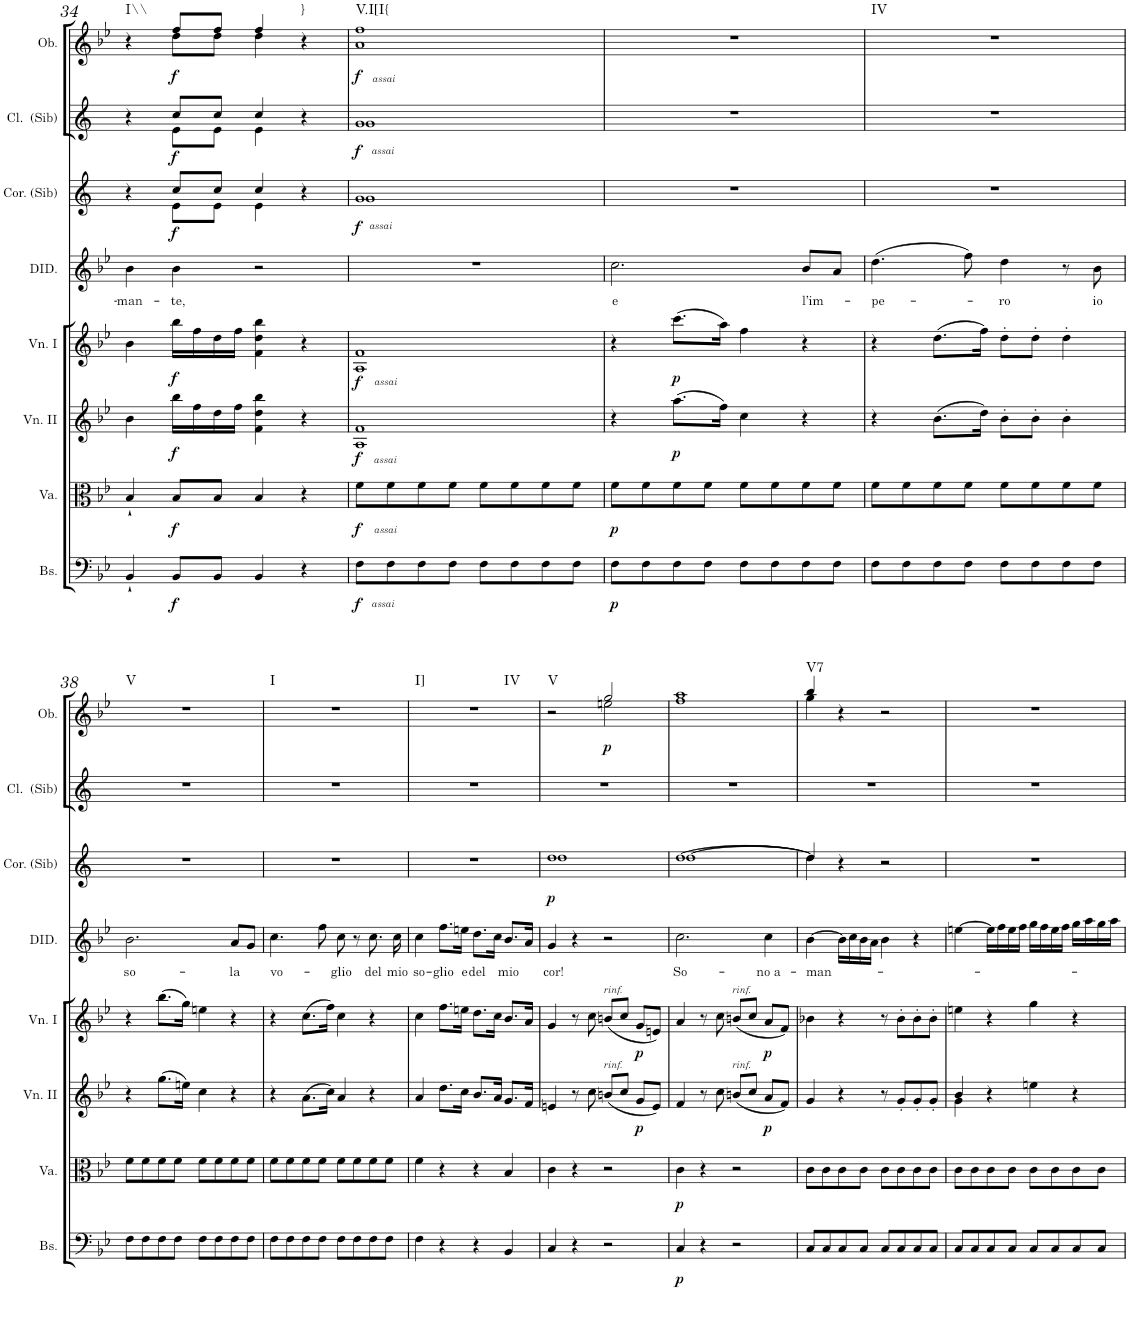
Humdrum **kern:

**kern	**dynam	**kern	**dynam	**kern	**dynam	**kern	**dynam	**kern	**text	**kern	**dynam	**kern	**dynam	**kern	**dynam	**harte
*part8	*part8	*part7	*part7	*part6	*part6	*part5	*part5	*part4	*part4	*part3	*part3	*part2	*part2	*part1	*part1	*part1
*staff8	*staff8	*staff7	*staff7	*staff6	*staff6	*staff5	*staff5	*staff4	*staff4	*staff3	*staff3	*staff2	*staff2	*staff1	*staff1	*
*I"Basso	*	*I"Viola	*	*I"Violino II	*	*I"Violino I	*	*I"DIDONE	*	*I"Corni in Sib	*	*I"Clarinetti in Sib	*	*I"Oboi	*	*
*I'Bs.	*	*I'Va.	*	*I'Vn. II	*	*I'Vn. I	*	*I'DID.	*	*I'Cor. (Sib)	*	*I'Cl.  (Sib)	*	*I'Ob.	*	*
!!LO:PB:g=z
*clefF4	*	*clefC3	*	*clefG2	*	*clefG2	*	*clefG2	*	*clefG2	*	*clefG2	*	*clefG2	*	*
*	*	*	*	*	*	*	*	*	*	*Trd1c2	*	*Trd1c2	*	*	*	*
*k[b-e-]	*	*k[b-e-]	*	*k[b-e-]	*	*k[b-e-]	*	*k[b-e-]	*	*k[]	*	*k[]	*	*k[b-e-]	*	*
*B-:	*	*B-:	*	*B-:	*	*B-:	*	*B-:	*	*	*	*	*	*B-:	*	*
*M4/4	*	*M4/4	*	*M4/4	*	*M4/4	*	*M4/4	*	*M4/4	*	*M4/4	*	*M4/4	*	*
=34	=34	=34	=34	=34	=34	=34	=34	=34	=34	=34	=34	=34	=34	=34	=34	=34
!	!	!	!	!	!	!	!	!	!LO:LY:b	!	!	!	!	!	!	!LO:H:kt=I\\
*	*	*	*	*	*	*	*	*	*	*^	*	*^	*	*^	*	*
4BB-`/	.	4B-`/	.	4b-\	.	4b-\	.	4b-\	-man-	4r	4ryy	.	4r	4ryy	.	4r	4ryy	.	N
!	!LO:DY:b	!	!LO:DY:b	!	!LO:DY:b	!	!LO:DY:b	!	!LO:LY:b	!	!	!LO:DY:b	!	!	!LO:DY:b	!	!	!LO:DY:b	!
8BB-/L	f	8B-/L	f	16bb-\LL	f	16bb-\LL	f	4b-\	-te,	8cc/L	8e\L	f	8cc/L	8e\L	f	8ff/L	8dd\L	f	.
.	.	.	.	16ff\	.	16ff\	.	.	.	.	.	.	.	.	.	.	.	.	.
8BB-/J	.	8B-/J	.	16dd\	.	16dd\	.	.	.	8cc/J	8e\J	.	8cc/J	8e\J	.	8ff/J	8dd\J	.	.
.	.	.	.	16ff\JJ	.	16ff\JJ	.	.	.	.	.	.	.	.	.	.	.	.	.
4BB-/	.	4B-/	.	4f\ 4dd\ 4bb-\	.	4f\ 4dd\ 4bb-\	.	2r	.	4cc/	4e\	.	4cc/	4e\	.	4ff/	4dd\	.	.
!	!	!	!	!	!	!	!	!	!	!	!	!	!	!	!	!	!	!	!LO:H:kt=}
4r	.	4r	.	4r	.	4r	.	.	.	4r	4ryy	.	4r	4ryy	.	4r	4ryy	.	N
=35	=35	=35	=35	=35	=35	=35	=35	=35	=35	=35	=35	=35	=35	=35	=35	=35	=35	=35	=35
!	!	!	!	!	!	!	!	!	!	!	!	!	!	!	!	!LO:TX:b:i:t=assai	!	!	!
!	!	!	!	!	!	!	!	!	!	!	!	!	!LO:TX:b:i:t=assai	!	!	!	!	!	!
!	!	!	!	!	!	!	!	!	!	!LO:TX:b:i:t=assai	!	!	!	!	!	!	!	!	!
!	!	!	!	!	!	!LO:TX:b:i:t=assai	!	!	!	!	!	!	!	!	!	!	!	!	!
!	!	!	!	!LO:TX:b:i:t=assai	!	!	!	!	!	!	!	!	!	!	!	!	!	!	!
!	!	!LO:TX:b:i:t=assai	!	!	!	!	!	!	!	!	!	!	!	!	!	!	!	!	!
!LO:TX:b:i:t=assai	!	!	!	!	!	!	!	!	!	!	!	!	!	!	!	!	!	!	!
!	!LO:DY:b	!	!LO:DY:b	!	!LO:DY:b	!	!LO:DY:b	!	!	!	!	!LO:DY:b	!	!	!LO:DY:b	!	!	!LO:DY:b	!LO:H:kt=V.I[I{
8F\L	f	8f\L	f	1A 1f	f	1A 1f	f	1r	.	1g	1g	f	1g	1g	f	1ff	1a	f	N
8F\	.	8f\	.	.	.	.	.	.	.	.	.	.	.	.	.	.	.	.	.
8F\	.	8f\	.	.	.	.	.	.	.	.	.	.	.	.	.	.	.	.	.
8F\J	.	8f\J	.	.	.	.	.	.	.	.	.	.	.	.	.	.	.	.	.
8F\L	.	8f\L	.	.	.	.	.	.	.	.	.	.	.	.	.	.	.	.	.
8F\	.	8f\	.	.	.	.	.	.	.	.	.	.	.	.	.	.	.	.	.
8F\	.	8f\	.	.	.	.	.	.	.	.	.	.	.	.	.	.	.	.	.
8F\J	.	8f\J	.	.	.	.	.	.	.	.	.	.	.	.	.	.	.	.	.
*	*	*	*	*	*	*	*	*	*	*v	*v	*	*	*	*	*v	*v	*	*
*	*	*	*	*	*	*	*	*	*	*	*	*v	*v	*	*	*	*
=36	=36	=36	=36	=36	=36	=36	=36	=36	=36	=36	=36	=36	=36	=36	=36	=36
!	!LO:DY:b	!	!LO:DY:b	!	!	!	!	!	!LO:LY:b	!	!	!	!	!	!	!
8F\L	p	8f\L	p	4r	.	4r	.	2.cc\	e	1r	.	1r	.	1r	.	.
8F\	.	8f\	.	.	.	.	.	.	.	.	.	.	.	.	.	.
!	!	!	!	!	!LO:DY:b	!	!LO:DY:b	!	!	!	!	!	!	!	!	!
8F\	.	8f\	.	(>8.aa\L	p	(>8.ccc\L	p	.	.	.	.	.	.	.	.	.
8F\J	.	8f\J	.	.	.	.	.	.	.	.	.	.	.	.	.	.
.	.	.	.	16ff\Jk)	.	16aa\Jk)	.	.	.	.	.	.	.	.	.	.
8F\L	.	8f\L	.	4cc\	.	4ff\	.	.	.	.	.	.	.	.	.	.
8F\	.	8f\	.	.	.	.	.	.	.	.	.	.	.	.	.	.
!	!	!	!	!	!	!	!	!	!LO:LY:b	!	!	!	!	!	!	!
8F\	.	8f\	.	4r	.	4r	.	8b-/L	l’im-	.	.	.	.	.	.	.
8F\J	.	8f\J	.	.	.	.	.	8a/J	.	.	.	.	.	.	.	.
=37	=37	=37	=37	=37	=37	=37	=37	=37	=37	=37	=37	=37	=37	=37	=37	=37
!	!	!	!	!	!	!	!	!	!LO:LY:b	!	!	!	!	!	!	!LO:H:kt=IV
8F\L	.	8f\L	.	4r	.	4r	.	(>4.dd\	-pe-	1r	.	1r	.	1r	.	N
8F\	.	8f\	.	.	.	.	.	.	.	.	.	.	.	.	.	.
8F\	.	8f\	.	(>8.b-\L	.	(>8.dd\L	.	.	.	.	.	.	.	.	.	.
8F\J	.	8f\J	.	.	.	.	.	8ff\)	.	.	.	.	.	.	.	.
.	.	.	.	16dd\Jk)	.	16ff\Jk)	.	.	.	.	.	.	.	.	.	.
!	!	!	!	!	!	!	!	!	!LO:LY:b	!	!	!	!	!	!	!
8F\L	.	8f\L	.	8b-'\L	.	8dd'\L	.	4dd\	-ro	.	.	.	.	.	.	.
8F\	.	8f\	.	8b-'\J	.	8dd'\J	.	.	.	.	.	.	.	.	.	.
8F\	.	8f\	.	4b-'\	.	4dd'\	.	8r	.	.	.	.	.	.	.	.
!	!	!	!	!	!	!	!	!	!LO:LY:b	!	!	!	!	!	!	!
8F\J	.	8f\J	.	.	.	.	.	8b-\	io	.	.	.	.	.	.	.
!!LO:LB:g=z
=38	=38	=38	=38	=38	=38	=38	=38	=38	=38	=38	=38	=38	=38	=38	=38	=38
!	!	!	!	!	!	!	!	!	!LO:LY:b	!	!	!	!	!	!	!LO:H:kt=V
8F\L	.	8f\L	.	4r	.	4r	.	2.b-\	so-	1r	.	1r	.	1r	.	N
8F\	.	8f\	.	.	.	.	.	.	.	.	.	.	.	.	.	.
8F\	.	8f\	.	(>8.gg\L	.	(>8.bb-\L	.	.	.	.	.	.	.	.	.	.
8F\J	.	8f\J	.	.	.	.	.	.	.	.	.	.	.	.	.	.
.	.	.	.	16een\Jk)	.	16gg\Jk)	.	.	.	.	.	.	.	.	.	.
8F\L	.	8f\L	.	4cc\	.	4een\	.	.	.	.	.	.	.	.	.	.
8F\	.	8f\	.	.	.	.	.	.	.	.	.	.	.	.	.	.
!	!	!	!	!	!	!	!	!	!LO:LY:b	!	!	!	!	!	!	!
8F\	.	8f\	.	4r	.	4r	.	8a/L	-la	.	.	.	.	.	.	.
8F\J	.	8f\J	.	.	.	.	.	8g/J	.	.	.	.	.	.	.	.
=39	=39	=39	=39	=39	=39	=39	=39	=39	=39	=39	=39	=39	=39	=39	=39	=39
!	!	!	!	!	!	!	!	!	!LO:LY:b	!	!	!	!	!	!	!LO:H:kt=I
8F\L	.	8f\L	.	4r	.	4r	.	4.cc\	vo-	1r	.	1r	.	1r	.	N
8F\	.	8f\	.	.	.	.	.	.	.	.	.	.	.	.	.	.
8F\	.	8f\	.	(>8.a\L	.	(>8.cc\L	.	.	.	.	.	.	.	.	.	.
8F\J	.	8f\J	.	.	.	.	.	8ff\	.	.	.	.	.	.	.	.
.	.	.	.	16cc\Jk)	.	16ff\Jk)	.	.	.	.	.	.	.	.	.	.
!	!	!	!	!	!	!	!	!	!LO:LY:b	!	!	!	!	!	!	!
8F\L	.	8f\L	.	4a/	.	4cc\	.	8cc\	-glio	.	.	.	.	.	.	.
8F\	.	8f\	.	.	.	.	.	8r	.	.	.	.	.	.	.	.
!	!	!	!	!	!	!	!	!	!LO:LY:b	!	!	!	!	!	!	!
8F\	.	8f\	.	4r	.	4r	.	8.cc\	del	.	.	.	.	.	.	.
8F\J	.	8f\J	.	.	.	.	.	.	.	.	.	.	.	.	.	.
!	!	!	!	!	!	!	!	!	!LO:LY:b	!	!	!	!	!	!	!
.	.	.	.	.	.	.	.	16cc\	mio	.	.	.	.	.	.	.
=40	=40	=40	=40	=40	=40	=40	=40	=40	=40	=40	=40	=40	=40	=40	=40	=40
!	!	!	!	!	!	!	!	!	!LO:LY:b	!	!	!	!	!	!	!LO:H:n=1:kt=I]
!	!	!	!	!	!	!	!	!	!	!	!	!	!	!	!	!LO:H:n=2:kt=IV
4F\	.	4f\	.	4a/	.	4cc\	.	4cc\	so-	1r	.	1r	.	1r	.	N N
!	!	!	!	!	!	!	!	!	!LO:LY:b	!	!	!	!	!	!	!
4r	.	4r	.	8.dd\L	.	8.ff\L	.	8.ff\L	-glio	.	.	.	.	.	.	.
!	!	!	!	!	!	!	!	!	!LO:LY:b	!	!	!	!	!	!	!
.	.	.	.	16cc\Jk	.	16een\Jk	.	16een\Jk	e	.	.	.	.	.	.	.
!	!	!	!	!	!	!	!	!	!LO:LY:b	!	!	!	!	!	!	!
4r	.	4r	.	8.b-/L	.	8.dd\L	.	8.dd\L	del	.	.	.	.	.	.	.
.	.	.	.	16a/Jk	.	16cc\Jk	.	16cc\Jk	.	.	.	.	.	.	.	.
!	!	!	!	!	!	!	!	!	!LO:LY:b	!	!	!	!	!	!	!
4BB-/	.	4B-/	.	8.g/L	.	8.b-/L	.	8.b-/L	mio	.	.	.	.	.	.	.
.	.	.	.	16f/Jk	.	16a/Jk	.	16a/Jk	.	.	.	.	.	.	.	.
=41	=41	=41	=41	=41	=41	=41	=41	=41	=41	=41	=41	=41	=41	=41	=41	=41
!	!	!	!	!	!	!	!	!	!LO:LY:b	!	!LO:DY:b	!	!	!	!	!LO:H:kt=V
*	*	*	*	*	*	*	*	*	*	*^	*	*	*	*^	*	*
4C/	.	4c\	.	4en/	.	4g/	.	4g/	cor!	1dd	1dd	p	1r	.	2r	2ryy	.	N
4r	.	4r	.	8r	.	8r	.	4r	.	.	.	.	.	.	.	.	.	.
.	.	.	.	8cc\	.	8cc\	.	.	.	.	.	.	.	.	.	.	.	.
!	!	!	!	!	!	!LO:TX:a:i:t=rinf.	!	!	!	!	!	!	!	!	!	!	!	!
!	!	!	!	!LO:TX:a:i:t=rinf.	!	!	!	!	!	!	!	!	!	!	!	!	!	!
!	!	!	!	!	!	!	!	!	!	!	!	!	!	!	!	!	!LO:DY:b	!
2r	.	2r	.	(<8bn/L	.	(<8bn/L	.	2r	.	.	.	.	.	.	2gg/	2een\	p	.
.	.	.	.	8cc/J	.	8cc/J	.	.	.	.	.	.	.	.	.	.	.	.
!	!	!	!	!	!LO:DY:b	!	!LO:DY:b	!	!	!	!	!	!	!	!	!	!	!
.	.	.	.	8g/L	p	8g/L	p	.	.	.	.	.	.	.	.	.	.	.
.	.	.	.	8e/J)	.	8en/J)	.	.	.	.	.	.	.	.	.	.	.	.
=42	=42	=42	=42	=42	=42	=42	=42	=42	=42	=42	=42	=42	=42	=42	=42	=42	=42	=42
!	!LO:DY:b	!	!LO:DY:b	!	!	!	!	!	!LO:LY:b	!	!	!	!	!	!	!	!	!
4C/	p	4c\	p	4f/	.	4a/	.	2.cc\	So-	[>1dd	[>1dd	.	1r	.	1aa	1ff	.	.
4r	.	4r	.	8r	.	8r	.	.	.	.	.	.	.	.	.	.	.	.
.	.	.	.	8cc\	.	8cc\	.	.	.	.	.	.	.	.	.	.	.	.
!	!	!	!	!	!	!LO:TX:a:i:t=rinf.	!	!	!	!	!	!	!	!	!	!	!	!
!	!	!	!	!LO:TX:a:i:t=rinf.	!	!	!	!	!	!	!	!	!	!	!	!	!	!
2r	.	2r	.	(<8bn/L	.	(<8bn/L	.	.	.	.	.	.	.	.	.	.	.	.
.	.	.	.	8cc/J	.	8cc/J	.	.	.	.	.	.	.	.	.	.	.	.
!	!	!	!	!	!LO:DY:b	!	!LO:DY:b	!	!LO:LY:b	!	!	!	!	!	!	!	!	!
.	.	.	.	8a/L	p	8a/L	p	4cc\	no a-	.	.	.	.	.	.	.	.	.
.	.	.	.	8f/J)	.	8f/J)	.	.	.	.	.	.	.	.	.	.	.	.
=43	=43	=43	=43	=43	=43	=43	=43	=43	=43	=43	=43	=43	=43	=43	=43	=43	=43	=43
!	!	!	!	!	!	!	!	!	!LO:LY:b	!	!	!	!	!	!	!	!	!LO:H:kt=V7
8C/L	.	8c\L	.	4g/	.	4b-X\	.	[4b-\	-man-	4dd/]	4dd\]	.	1r	.	4bb-/	4gg\	.	N
8C/	.	8c\	.	.	.	.	.	.	.	.	.	.	.	.	.	.	.	.
8C/	.	8c\	.	4r	.	4r	.	16b-\LL]	.	4r	2.ryy	.	.	.	4r	2.ryy	.	.
.	.	.	.	.	.	.	.	16cc\	.	.	.	.	.	.	.	.	.	.
8C/J	.	8c\J	.	.	.	.	.	16b-\	.	.	.	.	.	.	.	.	.	.
.	.	.	.	.	.	.	.	16a\JJ	.	.	.	.	.	.	.	.	.	.
8C/L	.	8c\L	.	8r	.	8r	.	4b-\	.	2r	.	.	.	.	2r	.	.	.
8C/	.	8c\	.	8g'/L	.	8b-'\L	.	.	.	.	.	.	.	.	.	.	.	.
8C/	.	8c\	.	8g'/	.	8b-'\	.	4r	.	.	.	.	.	.	.	.	.	.
8C/J	.	8c\J	.	8g'/J	.	8b-'\J	.	.	.	.	.	.	.	.	.	.	.	.
*	*	*	*	*	*	*	*	*	*	*v	*v	*	*	*	*v	*v	*	*
=44	=44	=44	=44	=44	=44	=44	=44	=44	=44	=44	=44	=44	=44	=44	=44	=44
*	*	*	*	*^	*	*	*	*	*	*	*	*	*	*	*	*
8C/L	.	8c\L	.	4b-/	4g\	.	4een\	.	[4een\	.	1r	.	1r	.	1r	.	.
8C/	.	8c\	.	.	.	.	.	.	.	.	.	.	.	.	.	.	.
8C/	.	8c\	.	4r	2.ryy	.	4r	.	16ee\LL]	.	.	.	.	.	.	.	.
.	.	.	.	.	.	.	.	.	16ff\	.	.	.	.	.	.	.	.
8C/J	.	8c\J	.	.	.	.	.	.	16ee\	.	.	.	.	.	.	.	.
.	.	.	.	.	.	.	.	.	16ff\JJ	.	.	.	.	.	.	.	.
8C/L	.	8c\L	.	4een\	.	.	4gg\	.	16gg\LL	.	.	.	.	.	.	.	.
.	.	.	.	.	.	.	.	.	16ff\	.	.	.	.	.	.	.	.
8C/	.	8c\	.	.	.	.	.	.	16ee\	.	.	.	.	.	.	.	.
.	.	.	.	.	.	.	.	.	16ff\JJ	.	.	.	.	.	.	.	.
8C/	.	8c\	.	4r	.	.	4r	.	16gg\LL	.	.	.	.	.	.	.	.
.	.	.	.	.	.	.	.	.	16aa\	.	.	.	.	.	.	.	.
8C/J	.	8c\J	.	.	.	.	.	.	16gg\	.	.	.	.	.	.	.	.
.	.	.	.	.	.	.	.	.	16aa\JJ	.	.	.	.	.	.	.	.
*	*	*	*	*v	*v	*	*	*	*	*	*	*	*	*	*	*	*
=	=	=	=	=	=	=	=	=	=	=	=	=	=	=	=	=
*-	*-	*-	*-	*-	*-	*-	*-	*-	*-	*-	*-	*-	*-	*-	*-	*-
